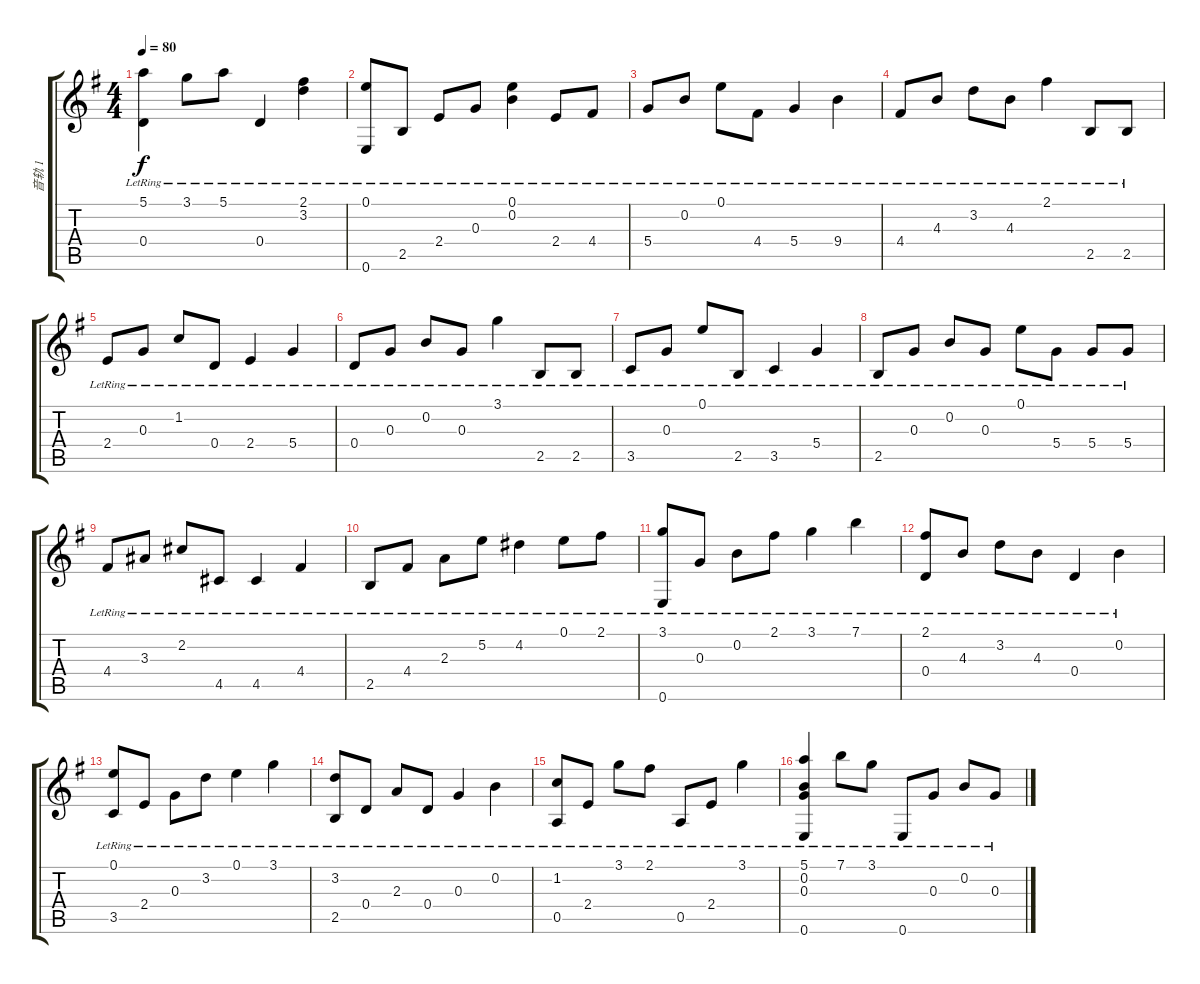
\track ("音轨 1" "音轨 1") {instrument acousticguitarsteel}
\staff {score tabs}
\tuning (E4 B3 G3 D3 A2 E2) {hide}
\ts (4 4)
\tempo 80
\clef g2
\ks g
(5.1{lr} 0.4{lr}).4{dy f} 3.1{lr}.8 5.1{lr}.8 0.4{lr}.4 (2.1{lr} 3.2{lr}).4 |
(0.1{lr} 0.6{lr}).8 2.5{lr}.8 2.4{lr}.8 0.3{lr}.8 (0.1{lr} 0.2{lr}).4 2.4{lr}.8 4.4{lr}.8 |
5.4{lr}.8 0.2{lr}.8 0.1{lr}.8 4.4{lr}.8 5.4{lr}.4 9.4{lr}.4 |
4.4{lr}.8 4.3{lr}.8 3.2{lr}.8 4.3{lr}.8 2.1{lr}.4 2.5{lr}.8 2.5{lr}.8 |
2.4{lr}.8 0.3{lr}.8 1.2{lr}.8 0.4{lr}.8 2.4{lr}.4 5.4{lr}.4 |
0.4{lr}.8 0.3{lr}.8 0.2{lr}.8 0.3{lr}.8 3.1{lr}.4 2.5{lr}.8 2.5{lr}.8 |
3.5{lr}.8 0.3{lr}.8 0.1{lr}.8 2.5{lr}.8 3.5{lr}.4 5.4{lr}.4 |
2.5{lr}.8 0.3{lr}.8 0.2{lr}.8 0.3{lr}.8 0.1{lr}.8 5.4{lr}.8 5.4{lr}.8 5.4{lr}.8 |
4.4{lr}.8 3.3{lr}.8 2.2{lr}.8 4.5{lr}.8 4.5{lr}.4 4.4{lr}.4 |
2.5{lr}.8 4.4{lr}.8 2.3{lr}.8 5.2{lr}.8 4.2{lr}.4 0.1{lr}.8 2.1{lr}.8 |
(3.1{lr} 0.6{lr}).8 0.3{lr}.8 0.2{lr}.8 2.1{lr}.8 3.1{lr}.4 7.1{lr}.4 |
(2.1{lr} 0.4{lr}).8 4.3{lr}.8 3.2{lr}.8 4.3{lr}.8 0.4{lr}.4 0.2{lr}.4 |
(0.1{lr} 3.5{lr}).8 2.4{lr}.8 0.3{lr}.8 3.2{lr}.8 0.1{lr}.4 3.1{lr}.4 |
(3.2{lr} 2.5{lr}).8 0.4{lr}.8 2.3{lr}.8 0.4{lr}.8 0.3{lr}.4 0.2{lr}.4 |
(1.2{lr} 0.5{lr}).8 2.4{lr}.8 3.1{lr}.8 2.1{lr}.8 0.5{lr}.8 2.4{lr}.8 3.1{lr}.4 |
(5.1{lr} 0.2{lr} 0.3{lr} 0.6{lr}).4 7.1{lr}.8 3.1{lr}.8 0.6{lr}.8 0.3{lr}.8 0.2{lr}.8 0.3{lr}.8
